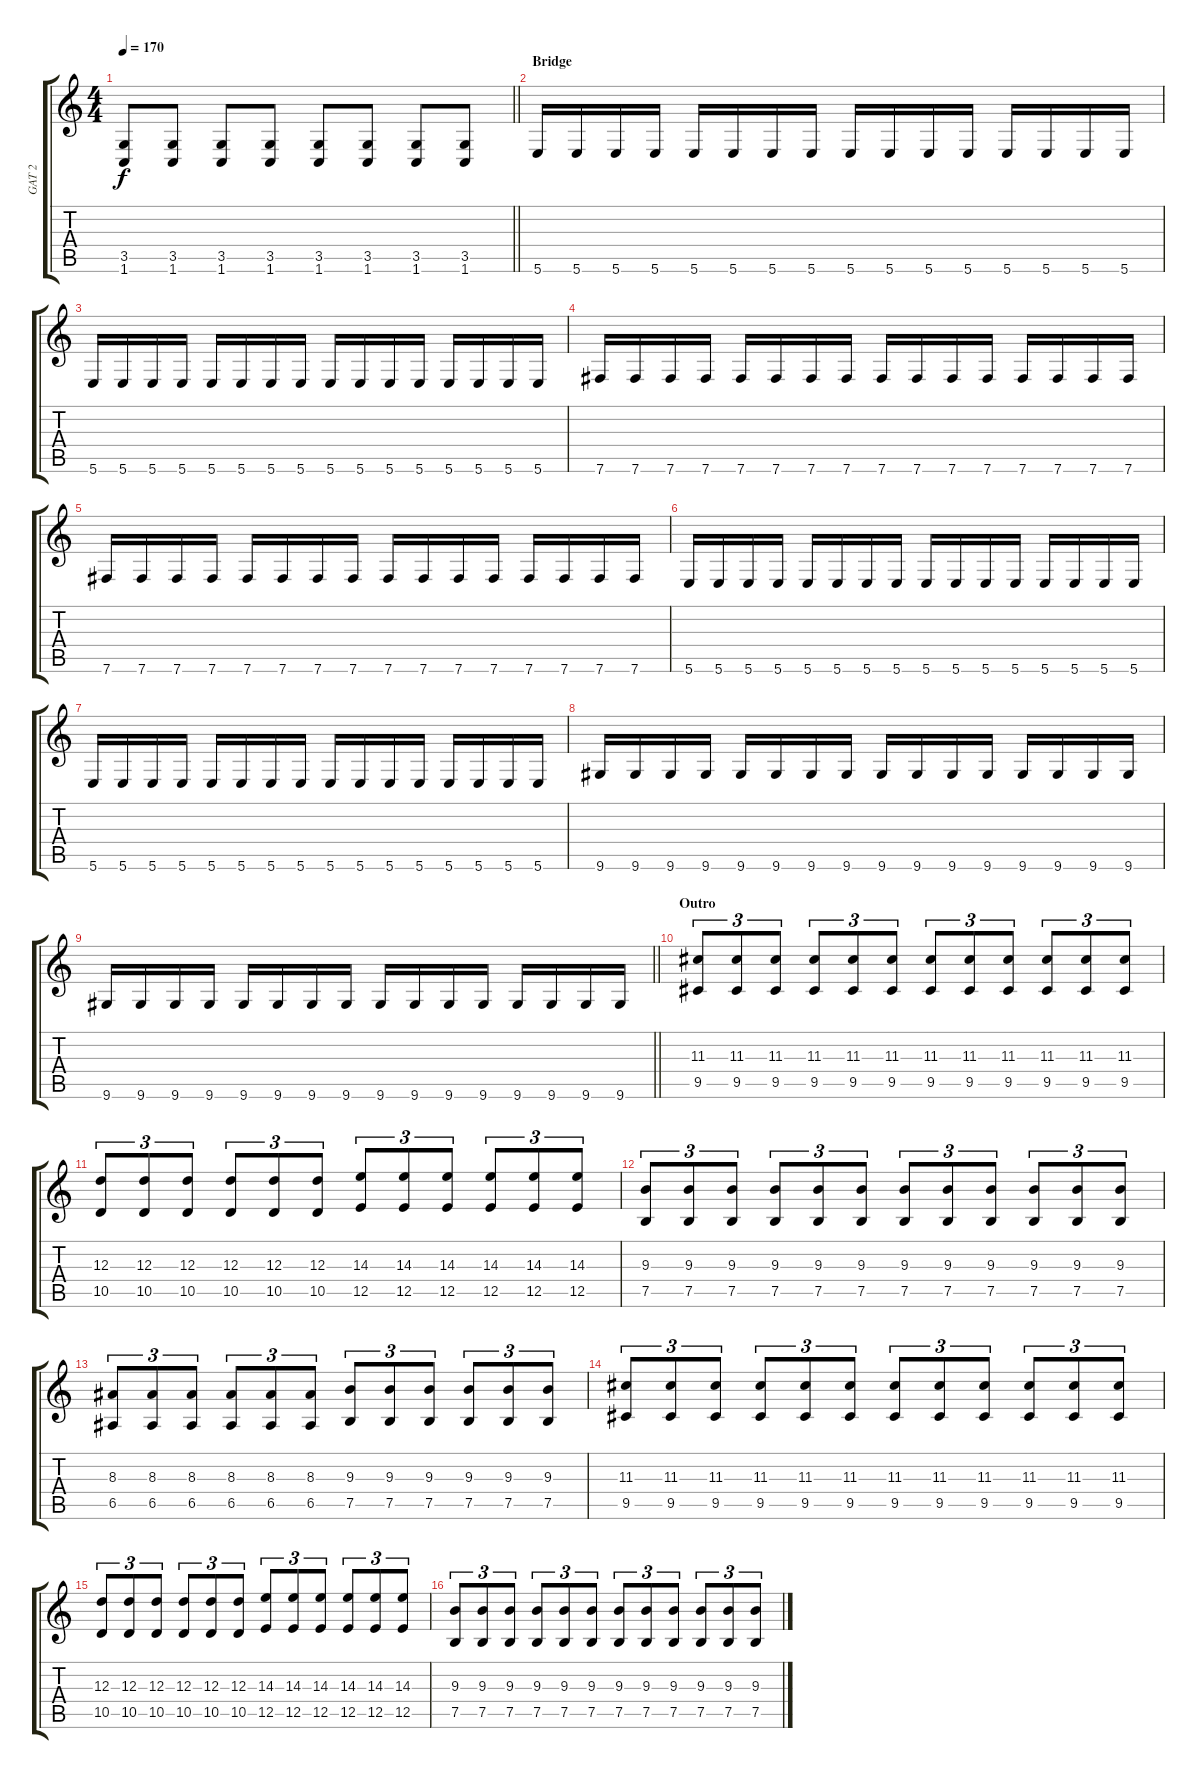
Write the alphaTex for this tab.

\track ("GAT 2" "GAT 2") {instrument distortionguitar}
\staff {score tabs}
\tuning (B3 Gb3 D3 A2 E2 B1) {hide}
\ts (4 4)
\tempo 170
\clef g2
\barLineRight lightlight
\ks c
(3.5 1.6).8{dy f} (3.5 1.6).8 (3.5 1.6).8 (3.5 1.6).8 (3.5 1.6).8 (3.5 1.6).8 (3.5 1.6).8 (3.5 1.6).8 |
\section ("" "Bridge")
5.6.16 5.6.16 5.6.16 5.6.16 5.6.16 5.6.16 5.6.16 5.6.16 5.6.16 5.6.16 5.6.16 5.6.16 5.6.16 5.6.16 5.6.16 5.6.16 |
5.6.16 5.6.16 5.6.16 5.6.16 5.6.16 5.6.16 5.6.16 5.6.16 5.6.16 5.6.16 5.6.16 5.6.16 5.6.16 5.6.16 5.6.16 5.6.16 |
7.6.16 7.6.16 7.6.16 7.6.16 7.6.16 7.6.16 7.6.16 7.6.16 7.6.16 7.6.16 7.6.16 7.6.16 7.6.16 7.6.16 7.6.16 7.6.16 |
7.6.16 7.6.16 7.6.16 7.6.16 7.6.16 7.6.16 7.6.16 7.6.16 7.6.16 7.6.16 7.6.16 7.6.16 7.6.16 7.6.16 7.6.16 7.6.16 |
5.6.16 5.6.16 5.6.16 5.6.16 5.6.16 5.6.16 5.6.16 5.6.16 5.6.16 5.6.16 5.6.16 5.6.16 5.6.16 5.6.16 5.6.16 5.6.16 |
5.6.16 5.6.16 5.6.16 5.6.16 5.6.16 5.6.16 5.6.16 5.6.16 5.6.16 5.6.16 5.6.16 5.6.16 5.6.16 5.6.16 5.6.16 5.6.16 |
9.6.16 9.6.16 9.6.16 9.6.16 9.6.16 9.6.16 9.6.16 9.6.16 9.6.16 9.6.16 9.6.16 9.6.16 9.6.16 9.6.16 9.6.16 9.6.16 |
\barLineRight lightlight
9.6.16 9.6.16 9.6.16 9.6.16 9.6.16 9.6.16 9.6.16 9.6.16 9.6.16 9.6.16 9.6.16 9.6.16 9.6.16 9.6.16 9.6.16 9.6.16 |
\section ("" "Outro")
(11.3 9.5).8{tu (3 2)} (11.3 9.5).8{tu (3 2)} (11.3 9.5).8{tu (3 2)} (11.3 9.5).8{tu (3 2)} (11.3 9.5).8{tu (3 2)} (11.3 9.5).8{tu (3 2)} (11.3 9.5).8{tu (3 2)} (11.3 9.5).8{tu (3 2)} (11.3 9.5).8{tu (3 2)} (11.3 9.5).8{tu (3 2)} (11.3 9.5).8{tu (3 2)} (11.3 9.5).8{tu (3 2)} |
(12.3 10.5).8{tu (3 2)} (12.3 10.5).8{tu (3 2)} (12.3 10.5).8{tu (3 2)} (12.3 10.5).8{tu (3 2)} (12.3 10.5).8{tu (3 2)} (12.3 10.5).8{tu (3 2)} (14.3 12.5).8{tu (3 2)} (14.3 12.5).8{tu (3 2)} (14.3 12.5).8{tu (3 2)} (14.3 12.5).8{tu (3 2)} (14.3 12.5).8{tu (3 2)} (14.3 12.5).8{tu (3 2)} |
(9.3 7.5).8{tu (3 2)} (9.3 7.5).8{tu (3 2)} (9.3 7.5).8{tu (3 2)} (9.3 7.5).8{tu (3 2)} (9.3 7.5).8{tu (3 2)} (9.3 7.5).8{tu (3 2)} (9.3 7.5).8{tu (3 2)} (9.3 7.5).8{tu (3 2)} (9.3 7.5).8{tu (3 2)} (9.3 7.5).8{tu (3 2)} (9.3 7.5).8{tu (3 2)} (9.3 7.5).8{tu (3 2)} |
(8.3 6.5).8{tu (3 2)} (8.3 6.5).8{tu (3 2)} (8.3 6.5).8{tu (3 2)} (8.3 6.5).8{tu (3 2)} (8.3 6.5).8{tu (3 2)} (8.3 6.5).8{tu (3 2)} (9.3 7.5).8{tu (3 2)} (9.3 7.5).8{tu (3 2)} (9.3 7.5).8{tu (3 2)} (9.3 7.5).8{tu (3 2)} (9.3 7.5).8{tu (3 2)} (9.3 7.5).8{tu (3 2)} |
(11.3 9.5).8{tu (3 2)} (11.3 9.5).8{tu (3 2)} (11.3 9.5).8{tu (3 2)} (11.3 9.5).8{tu (3 2)} (11.3 9.5).8{tu (3 2)} (11.3 9.5).8{tu (3 2)} (11.3 9.5).8{tu (3 2)} (11.3 9.5).8{tu (3 2)} (11.3 9.5).8{tu (3 2)} (11.3 9.5).8{tu (3 2)} (11.3 9.5).8{tu (3 2)} (11.3 9.5).8{tu (3 2)} |
(12.3 10.5).8{tu (3 2)} (12.3 10.5).8{tu (3 2)} (12.3 10.5).8{tu (3 2)} (12.3 10.5).8{tu (3 2)} (12.3 10.5).8{tu (3 2)} (12.3 10.5).8{tu (3 2)} (14.3 12.5).8{tu (3 2)} (14.3 12.5).8{tu (3 2)} (14.3 12.5).8{tu (3 2)} (14.3 12.5).8{tu (3 2)} (14.3 12.5).8{tu (3 2)} (14.3 12.5).8{tu (3 2)} |
(9.3 7.5).8{tu (3 2)} (9.3 7.5).8{tu (3 2)} (9.3 7.5).8{tu (3 2)} (9.3 7.5).8{tu (3 2)} (9.3 7.5).8{tu (3 2)} (9.3 7.5).8{tu (3 2)} (9.3 7.5).8{tu (3 2)} (9.3 7.5).8{tu (3 2)} (9.3 7.5).8{tu (3 2)} (9.3 7.5).8{tu (3 2)} (9.3 7.5).8{tu (3 2)} (9.3 7.5).8{tu (3 2)}
